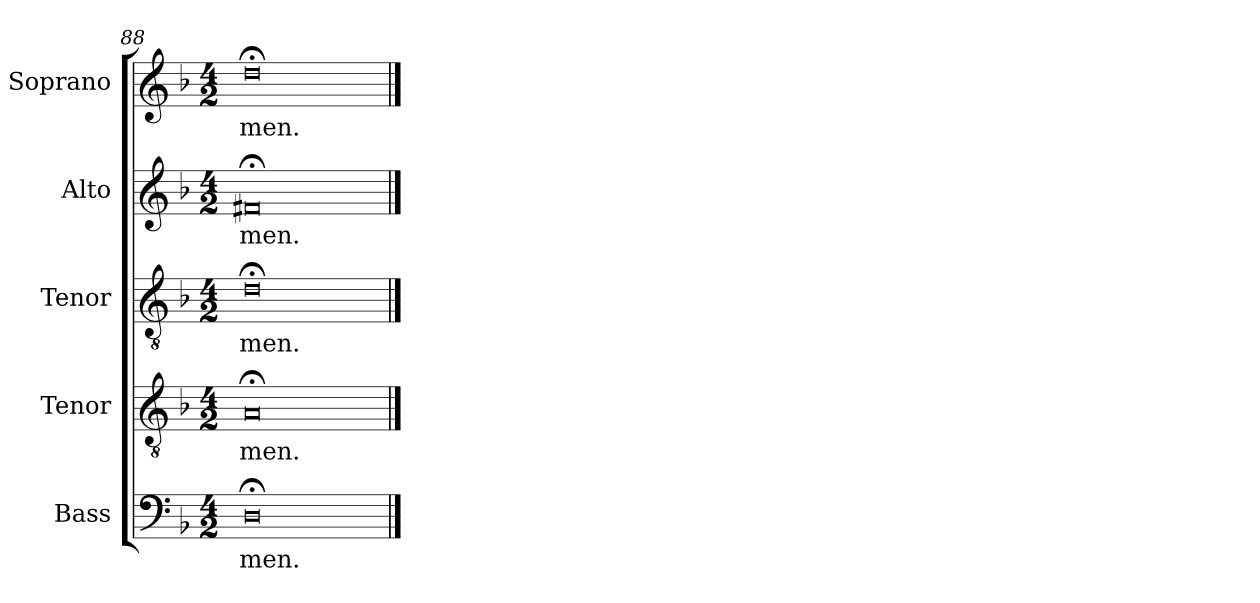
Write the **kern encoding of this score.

**kern	**text	**kern	**text	**kern	**text	**kern	**text	**kern	**text
*part5	*part5	*part4	*part4	*part3	*part3	*part2	*part2	*part1	*part1
*staff5	*staff5	*staff4	*staff4	*staff3	*staff3	*staff2	*staff2	*staff1	*staff1
*I"Bass	*	*I"Tenor	*	*I"Tenor	*	*I"Alto	*	*I"Soprano	*
*I'B.	*	*I'T2.	*	*I'T1.	*	*I'A.	*	*I'S.	*
*clefF4	*	*clefGv2	*	*clefGv2	*	*clefG2	*	*clefG2	*
*	*	*ITrd7c12	*	*ITrd7c12	*	*	*	*	*
*k[b-]	*	*k[b-]	*	*k[b-]	*	*k[b-]	*	*k[b-]	*
*F:	*	*F:	*	*F:	*	*F:	*	*F:	*
*M4/2	*	*M4/2	*	*M4/2	*	*M4/2	*	*M4/2	*
=88	=88	=88	=88	=88	=88	=88	=88	=88	=88
!	!LO:LY:b:color=#000000	!	!	!	!	!	!	!	!
!	!	!	!LO:LY:b:color=#000000	!	!	!	!	!	!
!	!	!	!	!	!LO:LY:b:color=#000000	!	!	!	!
!	!	!	!	!	!	!	!LO:LY:b:color=#000000	!	!
!	!	!	!	!	!	!	!	!	!LO:LY:b:color=#000000
0D;i	-men.	0AA;i	-men.	0D;i	-men.	0f#X;i	-men.	0dd;i	-men.
==	==	==	==	==	==	==	==	==	==
*-	*-	*-	*-	*-	*-	*-	*-	*-	*-
